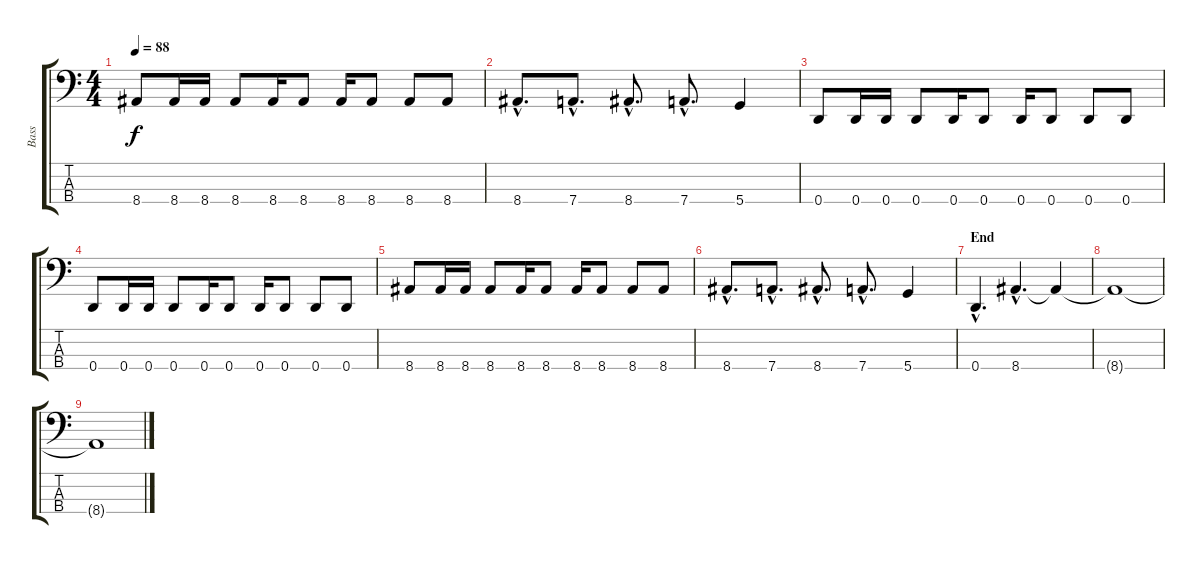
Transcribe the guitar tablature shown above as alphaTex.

\track ("Bass" "Bass") {instrument acousticbass}
\staff {score tabs}
\tuning (G2 D2 A1 D1) {hide}
\ts (4 4)
\tempo 88
\clef f4
\ks c
8.4.8{dy f} 8.4.16 8.4.16 8.4.8 8.4.16 8.4.8 8.4.16 8.4.8 8.4.8 8.4.8 |
8.4{hac}.8{d} 7.4{hac}.8{d} 8.4{hac}.8{d} 7.4{hac}.8{d} 5.4.4 |
0.4.8 0.4.16 0.4.16 0.4.8 0.4.16 0.4.8 0.4.16 0.4.8 0.4.8 0.4.8 |
0.4.8 0.4.16 0.4.16 0.4.8 0.4.16 0.4.8 0.4.16 0.4.8 0.4.8 0.4.8 |
8.4.8 8.4.16 8.4.16 8.4.8 8.4.16 8.4.8 8.4.16 8.4.8 8.4.8 8.4.8 |
8.4{hac}.8{d} 7.4{hac}.8{d} 8.4{hac}.8{d} 7.4{hac}.8{d} 5.4.4 |
\section ("" "End")
0.4{hac}.4{d} 8.4{hac}.4{d} 8.4{t}.4 |
8.4{t}.1 |
8.4{t}.1
